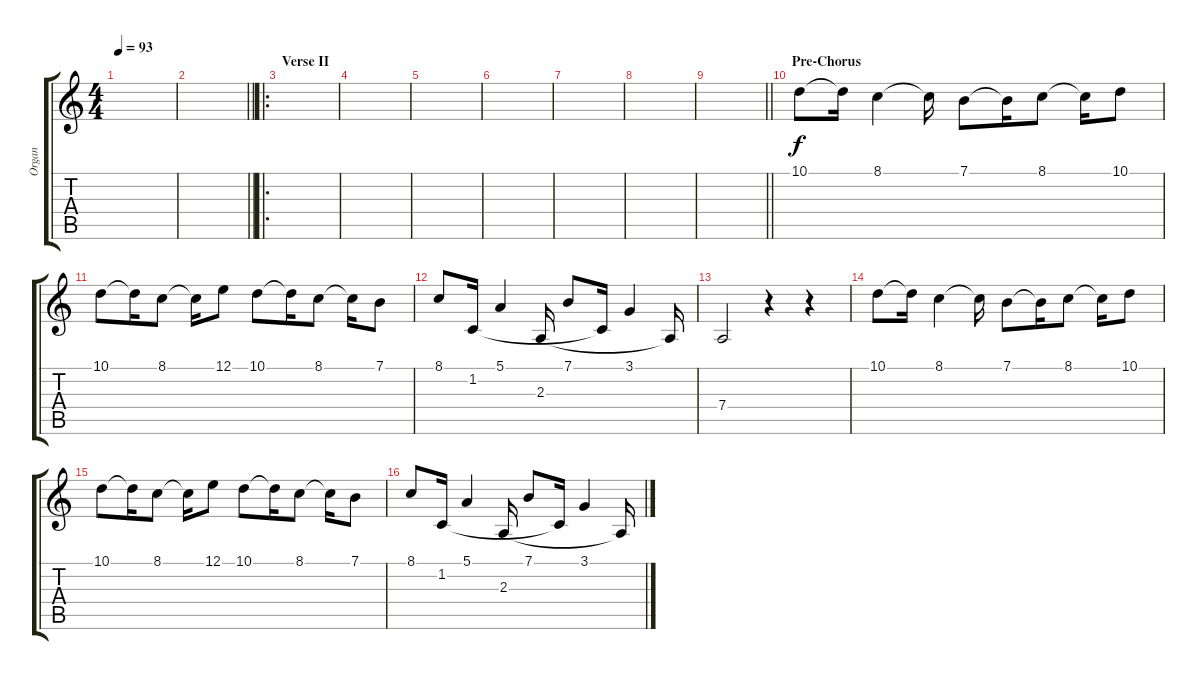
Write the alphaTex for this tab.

\track ("Organ" "Organ") {instrument pad4choir}
\staff {score tabs}
\tuning (E4 B3 G3 D3 A2 E2) {hide}
\ts (4 4)
\tempo 93
\clef g2
\ks c
|
\barLineRight lightlight
|
\ro
\section ("" "Verse II")
|
|
|
|
|
|
\barLineRight lightlight
|
\section ("" "Pre-Chorus")
10.1.8 10.1{t}.16 8.1.4 8.1{t}.16 7.1.8 7.1{t}.16 8.1.8 8.1{t}.16 10.1.8 |
10.1.8 10.1{t}.16 8.1.8 8.1{t}.16 12.1.8 10.1.8 10.1{t}.16 8.1.8 8.1{t}.16 7.1.8 |
8.1.8 1.2.16 5.1.4 2.3.16 7.1.8 1.2{t}.16 3.1.4 2.3{t}.16 |
7.4.2 r.4 r.4 |
10.1.8 10.1{t}.16 8.1.4 8.1{t}.16 7.1.8 7.1{t}.16 8.1.8 8.1{t}.16 10.1.8 |
10.1.8 10.1{t}.16 8.1.8 8.1{t}.16 12.1.8 10.1.8 10.1{t}.16 8.1.8 8.1{t}.16 7.1.8 |
8.1.8 1.2.16 5.1.4 2.3.16 7.1.8 1.2{t}.16 3.1.4 2.3{t}.16
